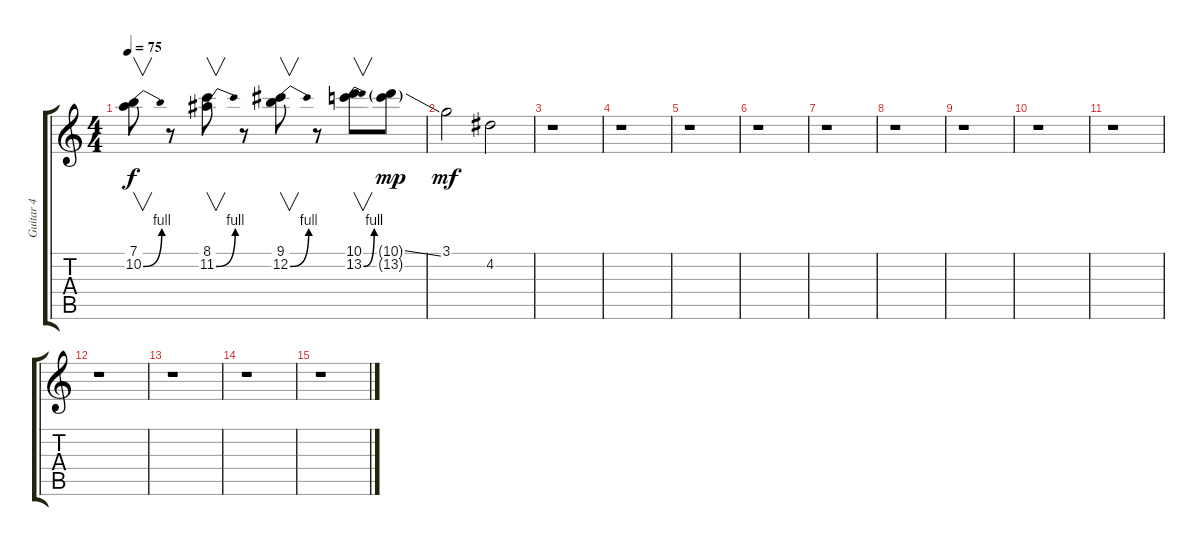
\track ("Guitar 4" "Guitar 4") {instrument distortionguitar}
\staff {score tabs}
\tuning (E4 B3 G3 D3 A2 E2) {hide}
\ts (4 4)
\tempo 75
\clef g2
\ks c
(7.1 10.2{be (bend 0 0 60 4)}).8{v dy f} r.8 (8.1 11.2{be (bend 0 0 60 4)}).8{v} r.8 (9.1 12.2{be (bend 0 0 60 4)}).8{v} r.8 (10.1 13.2{be (bend 0 0 60 4)}).8{v} (10.1{ss g} 13.2{g}).8{dy mp} |
3.1.2{dy mf} 4.2.2 |
r.1 |
r.1 |
r.1 |
r.1 |
r.1 |
r.1 |
r.1 |
r.1 |
r.1 |
r.1 |
r.1 |
r.1 |
r.1
